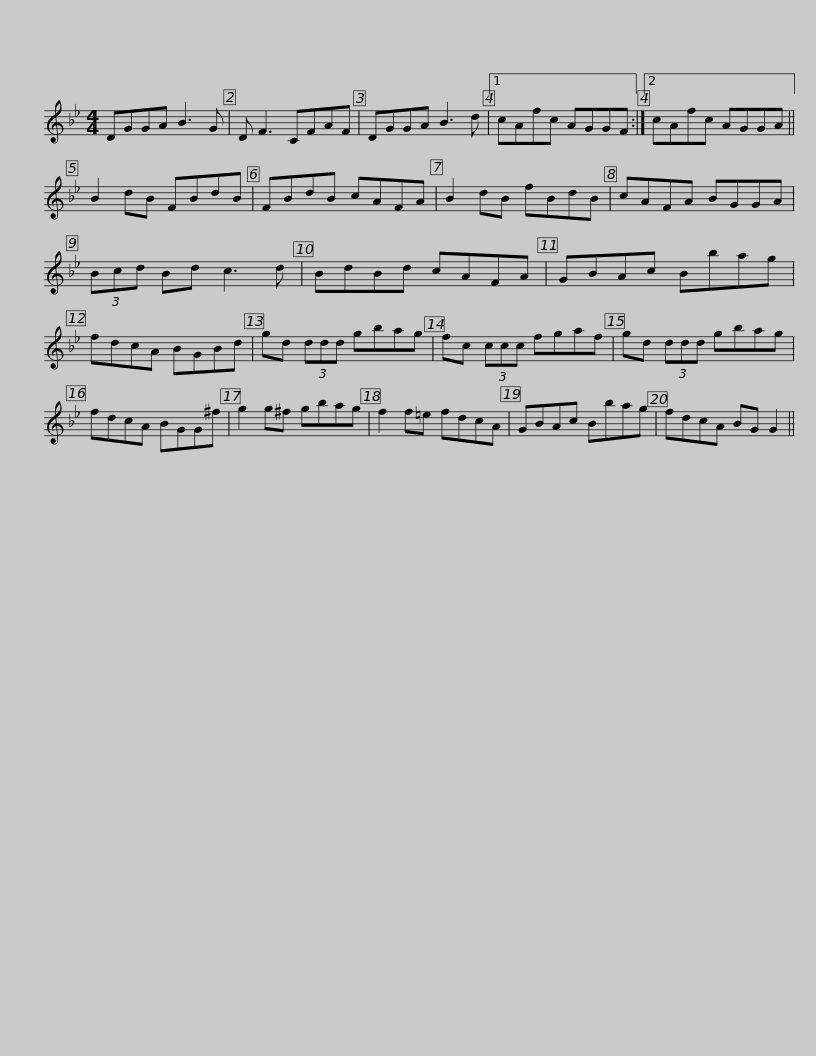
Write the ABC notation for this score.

X:1
L:1/8
M:4/4
I:linebreak $
K:Gmin
V:1 treble
V:1
 DGGA B3 G | D F3 CFAF | DGGA B3 d |1 cAfc AGGF :|2 cAfc AGGA ||$ %5
 B2 dB FBdB | FBdB cAFA | B2 dB fBdB | cAFA BGGA |$ (3Bcd Bd c3 d | %10
 BdBd cAFA | GBAc Bbag | fdcA BGBd |$ gd (3ddd gbag | fc (3ccc fgaf | %15
 gd (3ddd gbag | fdcA BGG^f |$ g2 g^f gbag | f2 f=e fdcA | GBAc Bbag | %20
 fdcA BG G2 || %21
